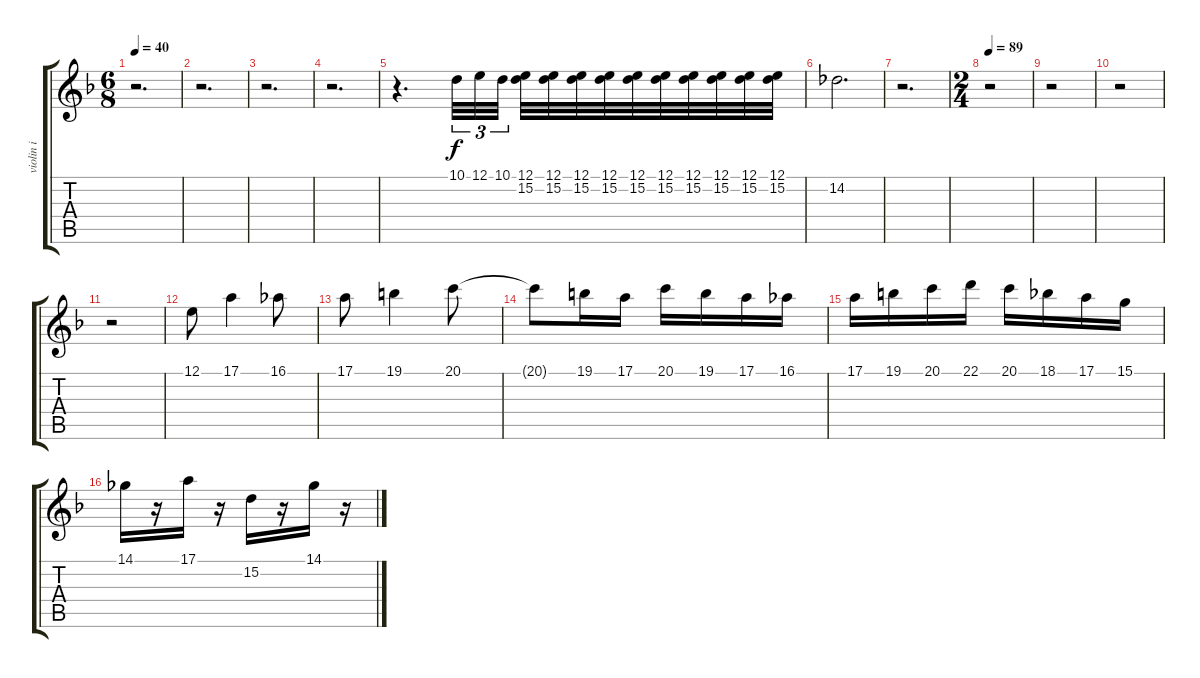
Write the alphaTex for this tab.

\track ("violin i" "violin i") {instrument stringensemble1}
\staff {score tabs}
\tuning (E4 B3 G3 D3 A2 E2) {hide}
\ts (6 8)
\tempo 40
\clef g2
\ks dminor
r.2{d dy f} |
r.2{d} |
r.2{d} |
r.2{d} |
r.4{d} 10.1.32{tu (3 2)} 12.1.32{tu (3 2)} 10.1.32{tu (3 2) beam splitsecondary} (12.1 15.2).32 (12.1 15.2).32 (12.1 15.2).32 (12.1 15.2).32 (12.1 15.2).32 (12.1 15.2).32 (12.1 15.2).32 (12.1 15.2).32 (12.1 15.2).32 (12.1 15.2).32 |
14.2.2{d} |
r.2{d} |
\ts (2 4)
\tempo 89
r.2 |
r.2 |
r.2 |
r.2 |
12.1.8 17.1.4 16.1.8 |
17.1.8 19.1.4 20.1.8 |
20.1{t}.8 19.1.16 17.1.16 20.1.16 19.1.16 17.1.16 16.1.16 |
17.1.16 19.1.16 20.1.16 22.1.16 20.1.16 18.1.16 17.1.16 15.1.16 |
14.1.16 r.16 17.1.16 r.16 15.2.16 r.16 14.1.16 r.16
